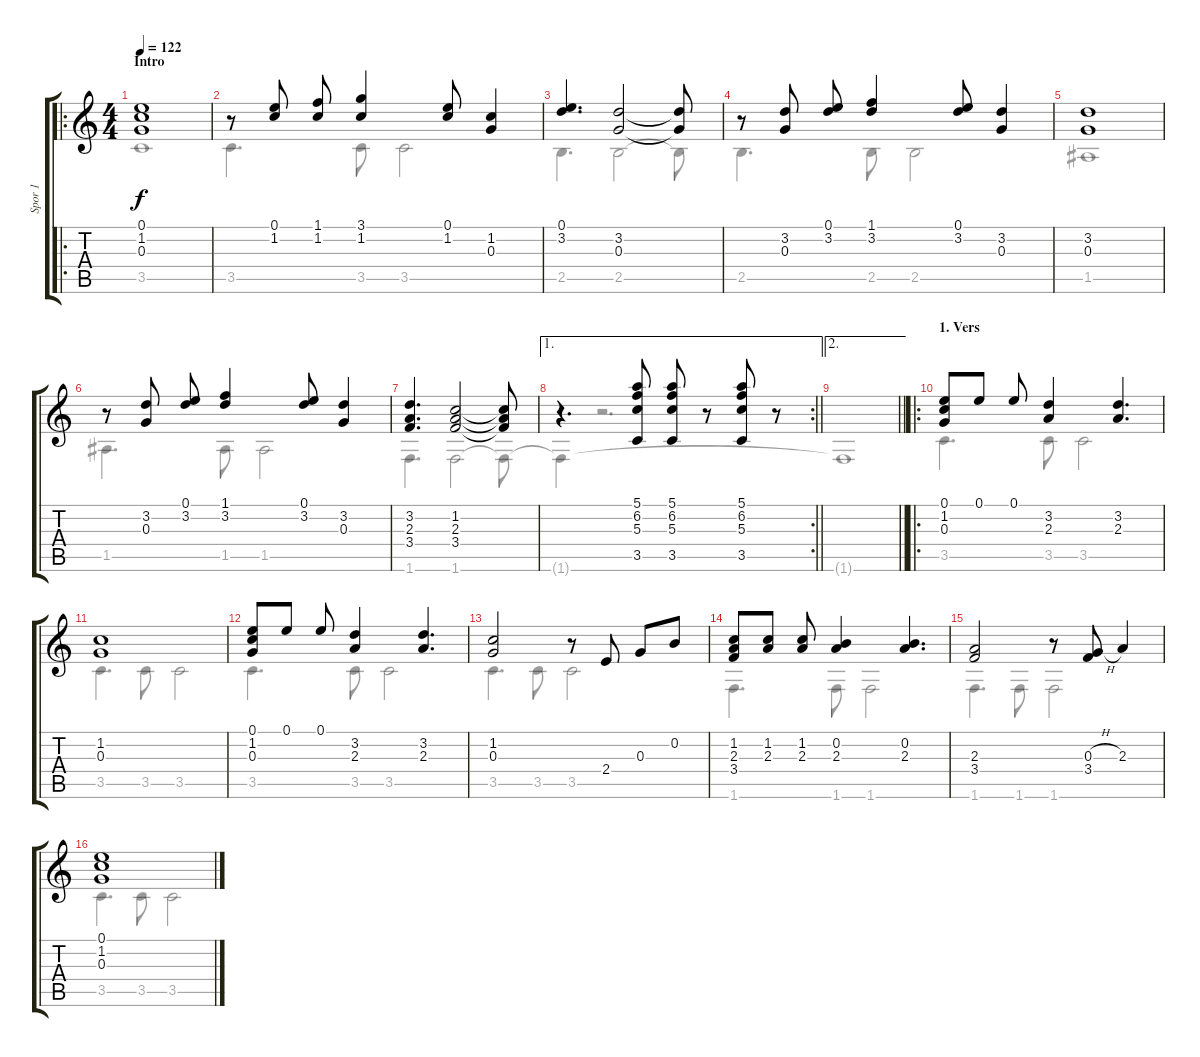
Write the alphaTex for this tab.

\track ("Spor 1" "Spor 1") {instrument acousticguitarsteel}
\staff {score tabs}
\tuning (E4 B3 G3 D3 A2 E2) {hide}
\voice
\ro
\ts (4 4)
\section ("" "Intro")
\tempo 122
\clef g2
\ks c
(0.1 1.2 0.3).1{dy f instrument acousticguitarsteel} |
r.8 (0.1 1.2).8 (1.1 1.2).8 (3.1 1.2).4 (0.1 1.2).8 (1.2 0.3).4 |
(0.1 3.2).4{d} (3.2 0.3).2 (3.2{t} 0.3{t}).8 |
r.8 (3.2 0.3).8 (0.1 3.2).8 (1.1 3.2).4 (0.1 3.2).8 (3.2 0.3).4 |
(3.2 0.3).1 |
r.8 (3.2 0.3).8 (0.1 3.2).8 (1.1 3.2).4 (0.1 3.2).8 (3.2 0.3).4 |
(3.2 2.3 3.4).4{d} (1.2 2.3 3.4).2 (1.2{t} 2.3{t} 3.4{t}).8 |
\ae 1
\rc 2
\barLineRight lightlight
r.4{d} (5.1 6.2 5.3 3.5).8 (5.1 6.2 5.3 3.5).8 r.8 (5.1 6.2 5.3 3.5).8 r.8 |
\ae 2
\section ("" "")
\barLineRight lightlight
|
\ro
\section ("" "1. Vers")
(0.1 1.2 0.3).8 0.1.8 0.1.8 (3.2 2.3).4 (3.2 2.3).4{d} |
(1.2 0.3).1 |
(0.1 1.2 0.3).8 0.1.8 0.1.8 (3.2 2.3).4 (3.2 2.3).4{d} |
(1.2 0.3).2 r.8 2.4.8 0.3.8 0.2.8 |
(1.2 2.3 3.4).8 (1.2 2.3).8 (1.2 2.3).8 (0.2 2.3).4 (0.2 2.3).4{d} |
(2.3 3.4).2 r.8 (0.3{h} 3.4).8 2.3.4 |
(0.1 1.2 0.3).1
\voice
\clef g2
\ottava regular
\simile none
\ks c
3.5.1{dy f} |
3.5.4{d} 3.5.8 3.5.2 |
2.5.4{d} 2.5.2 2.5{t}.8 |
2.5.4{d} 2.5.8 2.5.2 |
1.5.1 |
1.5.4{d} 1.5.8 1.5.2 |
1.6.4{d} 1.6.2 1.6{t}.8 |
\barLineRight lightlight
1.6{t}.4 r.2{d} |
\barLineRight lightlight
1.6{t}.1 |
3.5.4{d} 3.5.8 3.5.2 |
3.5.4{d} 3.5.8 3.5.2 |
3.5.4{d} 3.5.8 3.5.2 |
3.5.4{d} 3.5.8 3.5.2 |
1.6.4{d} 1.6.8 1.6.2 |
1.6.4{d} 1.6.8 1.6.2 |
3.5.4{d} 3.5.8 3.5.2
